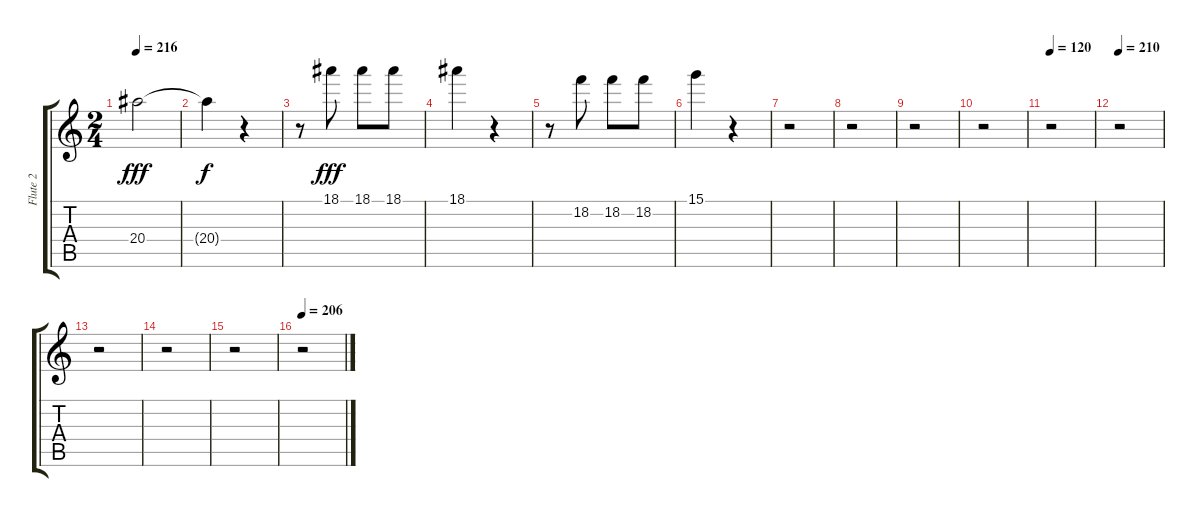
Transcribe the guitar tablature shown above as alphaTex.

\track ("Flute 2" "Flute 2") {instrument acousticguitarnylon}
\staff {score tabs}
\tuning (E4 B3 G3 D3 A2 E2) {hide}
\ts (2 4)
\tempo 216
\clef g2
\ks c
20.4.2{dy fff} |
20.4{t}.4{dy f} r.4 |
r.8 18.1.8{dy fff} 18.1.8 18.1.8 |
18.1.4 r.4 |
r.8 18.2.8 18.2.8 18.2.8 |
15.1.4 r.4 |
r.2 |
r.2 |
r.2 |
r.2 |
\tempo 120
r.2 |
\tempo 210
r.2 |
r.2 |
r.2 |
r.2 |
\tempo 206
r.2
